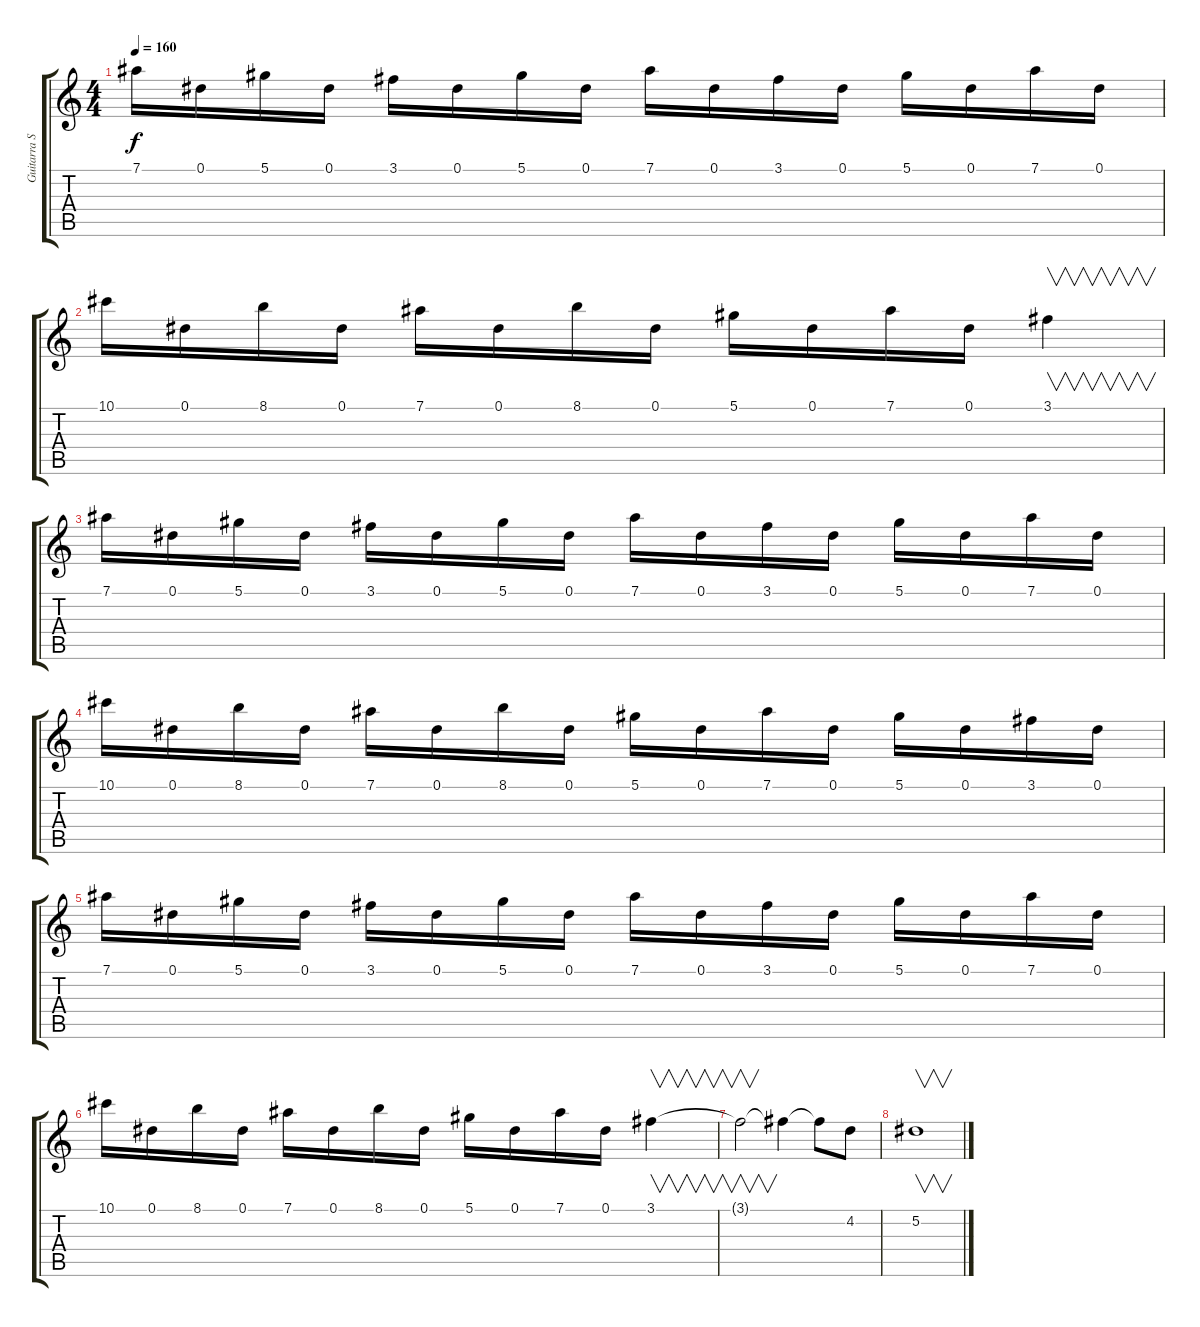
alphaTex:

\track ("Guitarra Solo I" "Guitarra S") {instrument distortionguitar}
\staff {score tabs}
\tuning (Eb4 Bb3 Gb3 Db3 Ab2 Eb2) {hide}
\ts (4 4)
\tempo 160
\clef g2
\ks c
7.1.16{dy f} 0.1.16 5.1.16 0.1.16 3.1.16 0.1.16 5.1.16 0.1.16 7.1.16 0.1.16 3.1.16 0.1.16 5.1.16 0.1.16 7.1.16 0.1.16 |
10.1.16 0.1.16 8.1.16 0.1.16 7.1.16 0.1.16 8.1.16 0.1.16 5.1.16 0.1.16 7.1.16 0.1.16 3.1.4{v} |
7.1.16 0.1.16 5.1.16 0.1.16 3.1.16 0.1.16 5.1.16 0.1.16 7.1.16 0.1.16 3.1.16 0.1.16 5.1.16 0.1.16 7.1.16 0.1.16 |
10.1.16 0.1.16 8.1.16 0.1.16 7.1.16 0.1.16 8.1.16 0.1.16 5.1.16 0.1.16 7.1.16 0.1.16 5.1.16 0.1.16 3.1.16 0.1.16 |
7.1.16 0.1.16 5.1.16 0.1.16 3.1.16 0.1.16 5.1.16 0.1.16 7.1.16 0.1.16 3.1.16 0.1.16 5.1.16 0.1.16 7.1.16 0.1.16 |
10.1.16 0.1.16 8.1.16 0.1.16 7.1.16 0.1.16 8.1.16 0.1.16 5.1.16 0.1.16 7.1.16 0.1.16 3.1.4{v} |
3.1{t}.2{v} 3.1{t}.4 3.1{t}.8 4.2.8 |
5.2.1{v}
